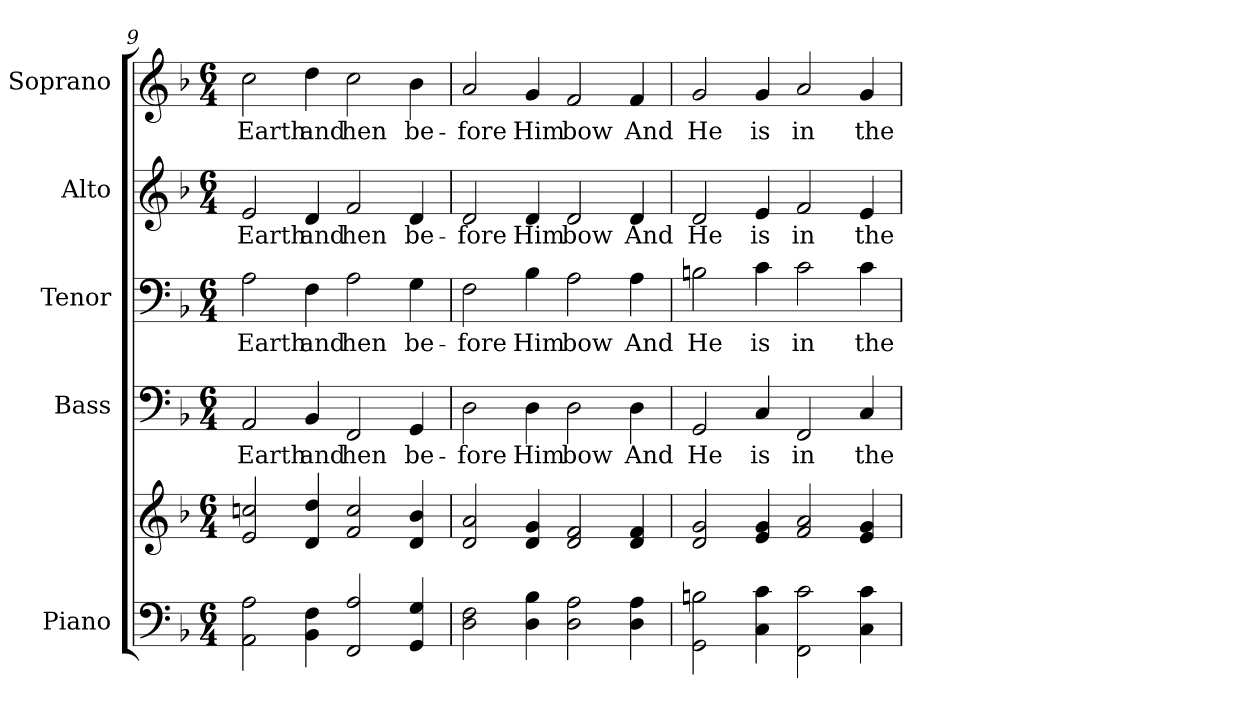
**kern	**kern	**kern	**text	**kern	**text	**kern	**text	**kern	**text
*part5	*part5	*part4	*part4	*part3	*part3	*part2	*part2	*part1	*part1
*staff6	*staff5	*staff4	*staff4	*staff3	*staff3	*staff2	*staff2	*staff1	*staff1
*I"Piano	*	*I"Bass	*	*I"Tenor	*	*I"Alto	*	*I"Soprano	*
*I'Pno.	*	*I'B.	*	*I'T.	*	*I'A.	*	*I'S.	*
*clefF4	*clefG2	*clefF4	*	*clefF4	*	*clefG2	*	*clefG2	*
*k[b-]	*k[b-]	*k[b-]	*	*k[b-]	*	*k[b-]	*	*k[b-]	*
*F:	*F:	*F:	*	*F:	*	*F:	*	*F:	*
*M6/4	*M6/4	*M6/4	*	*M6/4	*	*M6/4	*	*M6/4	*
=9	=9	=9	=9	=9	=9	=9	=9	=9	=9
!	!	!	!LO:LY:b:color=#000000	!	!	!	!	!	!
!	!	!	!	!	!LO:LY:b:color=#000000	!	!	!	!
!	!	!	!	!	!	!	!LO:LY:b:color=#000000	!	!
!	!	!	!	!	!	!	!	!	!LO:LY:b:color=#000000
2AAi\ 2Ai	2ei/ 2ccni	2AAi/	Earth	2Ai\	Earth	2ei/	Earth	2cci\	Earth
!	!	!	!LO:LY:b:color=#000000	!	!	!	!	!	!
!	!	!	!	!	!LO:LY:b:color=#000000	!	!	!	!
!	!	!	!	!	!	!	!LO:LY:b:color=#000000	!	!
!	!	!	!	!	!	!	!	!	!LO:LY:b:color=#000000
4BB-i\ 4Fi	4di/ 4ddi	4BB-i/	and	4Fi\	and	4di/	and	4ddi\	and
!	!	!	!LO:LY:b:color=#000000	!	!	!	!	!	!
!	!	!	!	!	!LO:LY:b:color=#000000	!	!	!	!
!	!	!	!	!	!	!	!LO:LY:b:color=#000000	!	!
!	!	!	!	!	!	!	!	!	!LO:LY:b:color=#000000
2FFi/ 2Ai	2fi/ 2cci	2FFi/	hen	2Ai\	hen	2fi/	hen	2cci\	hen
!	!	!	!LO:LY:b:color=#000000	!	!	!	!	!	!
!	!	!	!	!	!LO:LY:b:color=#000000	!	!	!	!
!	!	!	!	!	!	!	!LO:LY:b:color=#000000	!	!
!	!	!	!	!	!	!	!	!	!LO:LY:b:color=#000000
4GGi/ 4Gi	4di/ 4b-i	4GGi/	be-	4Gi\	be-	4di/	be-	4b-i\	be-
!!LO:PB:g=z
=10	=10	=10	=10	=10	=10	=10	=10	=10	=10
!	!	!	!LO:LY:b:color=#000000	!	!	!	!	!	!
!	!	!	!	!	!LO:LY:b:color=#000000	!	!	!	!
!	!	!	!	!	!	!	!LO:LY:b:color=#000000	!	!
!	!	!	!	!	!	!	!	!	!LO:LY:b:color=#000000
2Di\ 2Fi	2di/ 2ai	2Di\	-fore	2Fi\	-fore	2di/	-fore	2ai/	-fore
!	!	!	!LO:LY:b:color=#000000	!	!	!	!	!	!
!	!	!	!	!	!LO:LY:b:color=#000000	!	!	!	!
!	!	!	!	!	!	!	!LO:LY:b:color=#000000	!	!
!	!	!	!	!	!	!	!	!	!LO:LY:b:color=#000000
4Di\ 4B-i	4di/ 4gi	4Di\	Him	4B-i\	Him	4di/	Him	4gi/	Him
!	!	!	!LO:LY:b:color=#000000	!	!	!	!	!	!
!	!	!	!	!	!LO:LY:b:color=#000000	!	!	!	!
!	!	!	!	!	!	!	!LO:LY:b:color=#000000	!	!
!	!	!	!	!	!	!	!	!	!LO:LY:b:color=#000000
2Di\ 2Ai	2di/ 2fi	2Di\	bow	2Ai\	bow	2di/	bow	2fi/	bow
!	!	!	!LO:LY:b:color=#000000	!	!	!	!	!	!
!	!	!	!	!	!LO:LY:b:color=#000000	!	!	!	!
!	!	!	!	!	!	!	!LO:LY:b:color=#000000	!	!
!	!	!	!	!	!	!	!	!	!LO:LY:b:color=#000000
4Di\ 4Ai	4di/ 4fi	4Di\	And	4Ai\	And	4di/	And	4fi/	And
=11	=11	=11	=11	=11	=11	=11	=11	=11	=11
!	!	!	!LO:LY:b:color=#000000	!	!	!	!	!	!
!	!	!	!	!	!LO:LY:b:color=#000000	!	!	!	!
!	!	!	!	!	!	!	!LO:LY:b:color=#000000	!	!
!	!	!	!	!	!	!	!	!	!LO:LY:b:color=#000000
2GGi\ 2Bni	2di/ 2gi	2GGi/	He	2Bni\	He	2di/	He	2gi/	He
!	!	!	!LO:LY:b:color=#000000	!	!	!	!	!	!
!	!	!	!	!	!LO:LY:b:color=#000000	!	!	!	!
!	!	!	!	!	!	!	!LO:LY:b:color=#000000	!	!
!	!	!	!	!	!	!	!	!	!LO:LY:b:color=#000000
4Ci\ 4ci	4ei/ 4gi	4Ci/	is	4ci\	is	4ei/	is	4gi/	is
!	!	!	!LO:LY:b:color=#000000	!	!	!	!	!	!
!	!	!	!	!	!LO:LY:b:color=#000000	!	!	!	!
!	!	!	!	!	!	!	!LO:LY:b:color=#000000	!	!
!	!	!	!	!	!	!	!	!	!LO:LY:b:color=#000000
2FFi\ 2ci	2fi/ 2ai	2FFi/	in	2ci\	in	2fi/	in	2ai/	in
!	!	!	!LO:LY:b:color=#000000	!	!	!	!	!	!
!	!	!	!	!	!LO:LY:b:color=#000000	!	!	!	!
!	!	!	!	!	!	!	!LO:LY:b:color=#000000	!	!
!	!	!	!	!	!	!	!	!	!LO:LY:b:color=#000000
4Ci\ 4ci	4ei/ 4gi	4Ci/	the	4ci\	the	4ei/	the	4gi/	the
=	=	=	=	=	=	=	=	=	=
*-	*-	*-	*-	*-	*-	*-	*-	*-	*-
